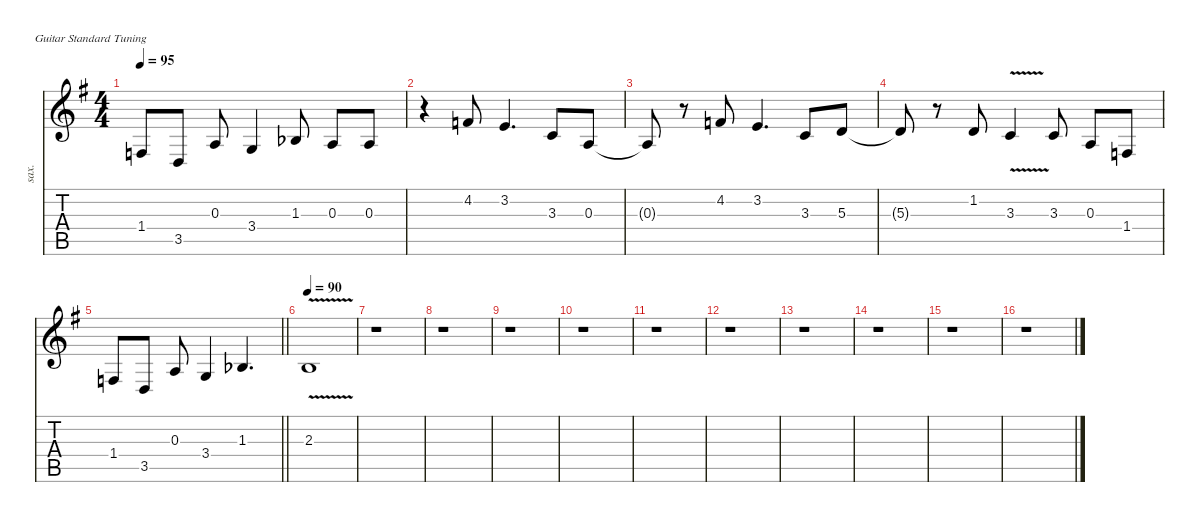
\defaultSystemsLayout 4
\hideDynamics
\bracketExtendMode nobrackets
\track ("Marco voice" "sax.") {instrument sopranosax}
\staff {score tabs}
\tuning (E4 B3 G3 D3 A2 E2)
\displaytranspose 2
\ts (4 4)
\tempo 95
\clef g2
\ks g
1.4{acc forcenatural}.8{dy f} 3.5{acc forcenatural}.8 0.3{acc forcenatural}.8 3.4{acc forcenatural}.4 1.3{acc b}.8 0.3{acc forcenatural}.8 0.3{acc forcenatural}.8 |
r.4 4.2{acc forcenatural}.8 3.2{acc forcenatural}.4{d} 3.3{acc forcenatural}.8 0.3{acc forcenatural}.8 |
0.3{t acc forcenatural}.8 r.8 4.2{acc forcenatural}.8 3.2{acc forcenatural}.4{d} 3.3{acc forcenatural}.8 5.3{acc forcenatural}.8 |
5.3{t acc forcenatural}.8 r.8 1.2{acc forcenatural}.8 3.3{v acc forcenatural}.4 3.3{acc forcenatural}.8 0.3{acc forcenatural}.8 1.4{acc forcenatural}.8 |
\barLineRight lightlight
1.4{acc forcenatural}.8 3.5{acc forcenatural}.8 0.3{acc forcenatural}.8 3.4{acc forcenatural}.4 1.3{acc b}.4{d} |
\tempo 90
2.3{v acc forcenatural}.1 |
r.1 |
r.1 |
\tempo (85 0.625 hide)
r.1 |
\tempo (90 hide)
r.1 |
r.1 |
r.1 |
\tempo (80 hide)
r.1 |
\tempo (60 hide)
r.1 |
\tempo (80 hide)
r.1 |
r.1
